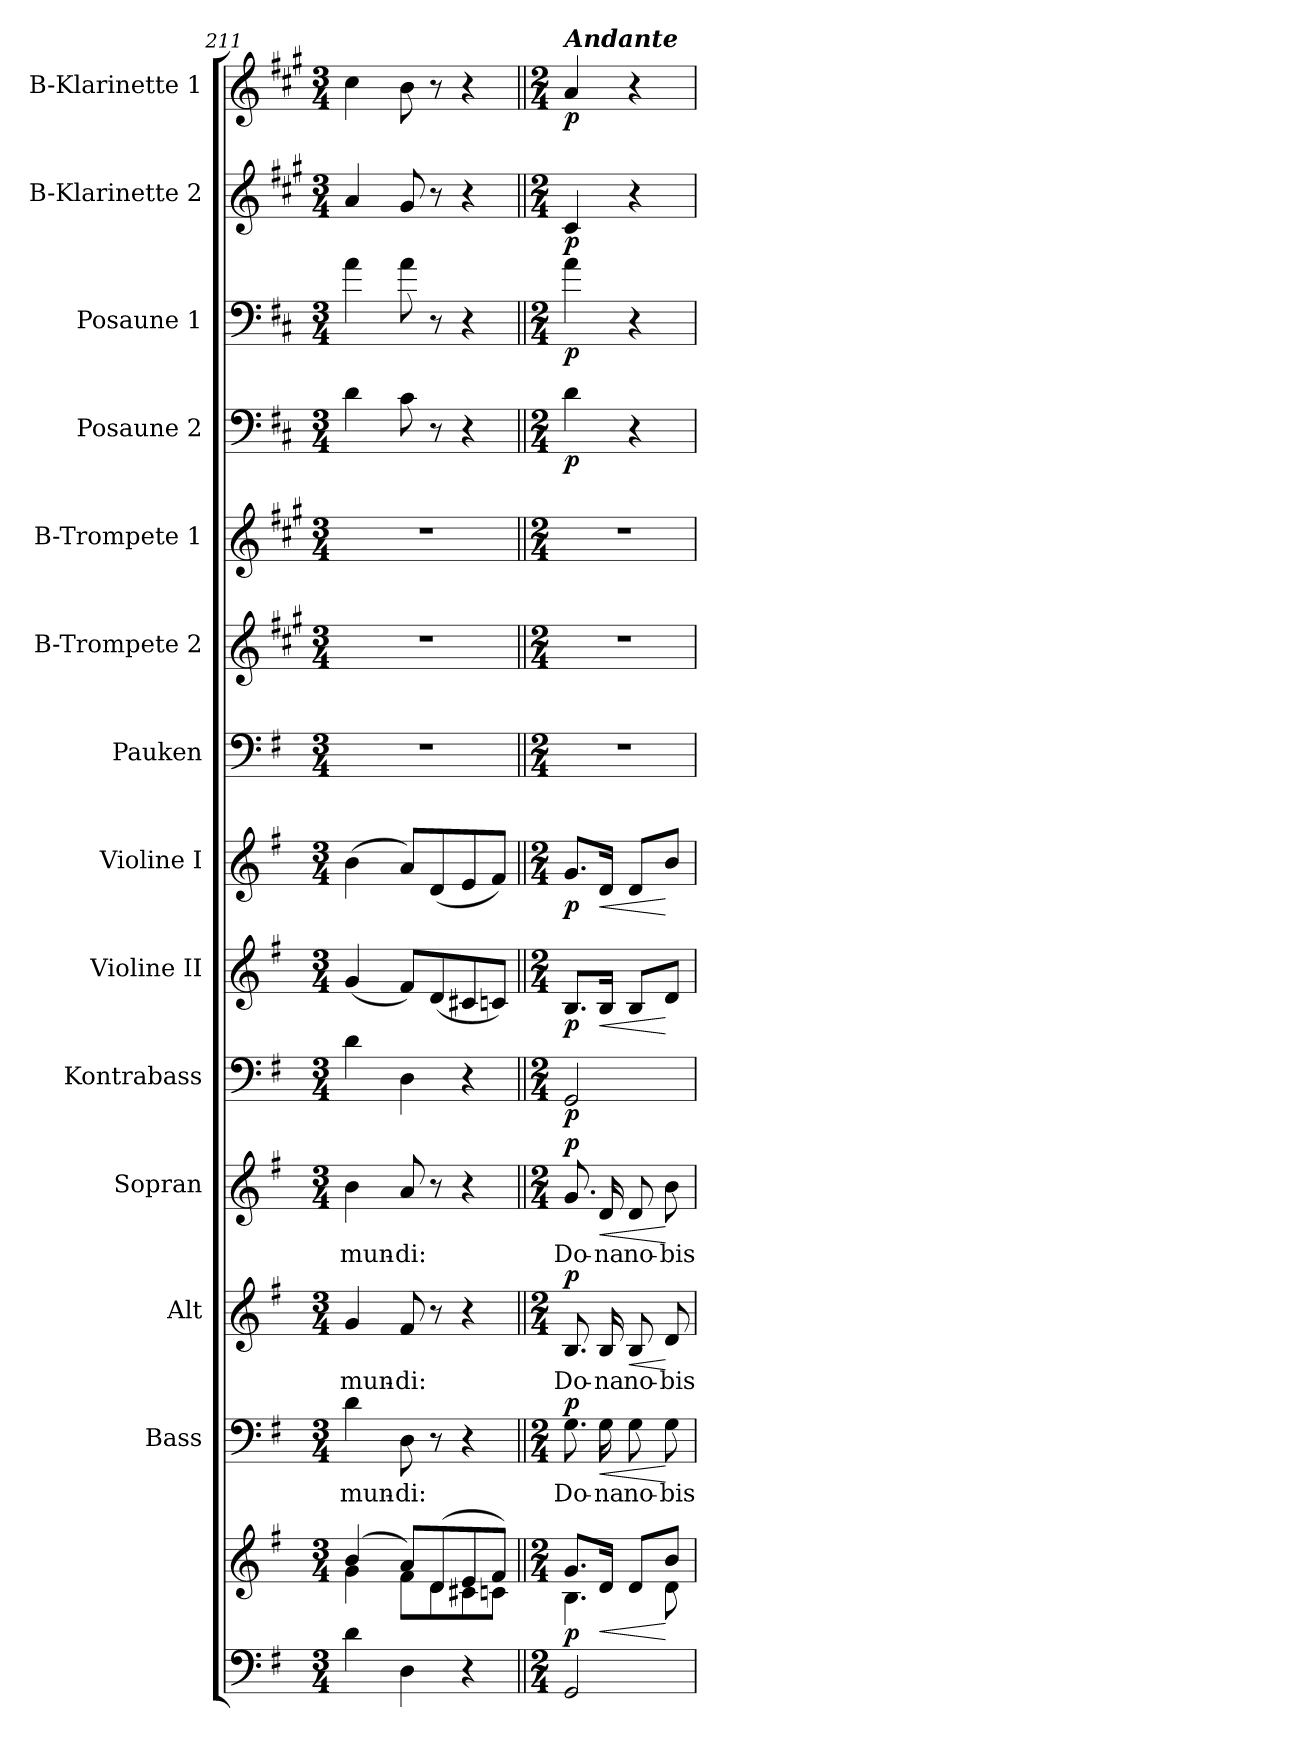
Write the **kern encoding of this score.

**kern	**kern	**dynam	**kern	**text	**dynam	**kern	**text	**dynam	**kern	**text	**dynam	**kern	**dynam	**kern	**dynam	**kern	**dynam	**kern	**kern	**kern	**kern	**dynam	**kern	**dynam	**kern	**dynam	**kern	**dynam
*part14	*part14	*part14	*part13	*part13	*part13	*part12	*part12	*part12	*part11	*part11	*part11	*part10	*part10	*part9	*part9	*part8	*part8	*part7	*part6	*part5	*part4	*part4	*part3	*part3	*part2	*part2	*part1	*part1
*staff15	*staff14	*staff14/15	*staff13	*staff13	*staff13	*staff12	*staff12	*staff12	*staff11	*staff11	*staff11	*staff10	*staff10	*staff9	*staff9	*staff8	*staff8	*staff7	*staff6	*staff5	*staff4	*staff4	*staff3	*staff3	*staff2	*staff2	*staff1	*staff1
*	*	*	*I"Bass	*	*	*I"Alt	*	*	*I"Sopran	*	*	*I"Kontrabass	*	*I"Violine II	*	*I"Violine I	*	*I"Pauken	*I"B-Trompete 2	*I"B-Trompete 1	*I"Posaune 2	*	*I"Posaune 1	*	*I"B-Klarinette 2	*	*I"B-Klarinette 1	*
*	*	*	*I'B.	*	*	*I'A.	*	*	*I'S.	*	*	*I'Kb.	*	*I'Vl. II	*	*I'Vl. I	*	*I'Pk.	*I'B Trp. 2	*I'B Trp. 1	*I'Pos. 2	*	*I'Pos. 1	*	*I'B Kl. 2	*	*I'B Kl. 1	*
*clefF4	*clefG2	*	*clefF4	*	*	*clefG2	*	*	*clefG2	*	*	*clefF4	*	*clefG2	*	*clefG2	*	*clefF4	*clefG2	*clefG2	*clefF4	*	*clefF4	*	*clefG2	*	*clefG2	*
*	*	*	*	*	*	*	*	*	*	*	*	*ITrd7c12	*	*	*	*	*	*	*ITrd1c2	*ITrd1c2	*ITrd4c7	*	*ITrd4c7	*	*ITrd1c2	*	*ITrd1c2	*
*k[f#]	*k[f#]	*	*k[f#]	*	*	*k[f#]	*	*	*k[f#]	*	*	*k[f#]	*	*k[f#]	*	*k[f#]	*	*k[f#]	*k[f#]	*k[f#]	*k[f#]	*	*k[f#]	*	*k[f#]	*	*k[f#]	*
*G:	*G:	*	*G:	*	*	*G:	*	*	*G:	*	*	*G:	*	*G:	*	*G:	*	*G:	*G:	*G:	*G:	*	*G:	*	*G:	*	*G:	*
*M3/4	*M3/4	*	*M3/4	*	*	*M3/4	*	*	*M3/4	*	*	*M3/4	*	*M3/4	*	*M3/4	*	*M3/4	*M3/4	*M3/4	*M3/4	*	*M3/4	*	*M3/4	*	*M3/4	*
=211	=211	=211	=211	=211	=211	=211	=211	=211	=211	=211	=211	=211	=211	=211	=211	=211	=211	=211	=211	=211	=211	=211	=211	=211	=211	=211	=211	=211
*	*^	*	*	*	*	*	*	*	*	*	*	*	*	*	*	*	*	*	*	*	*	*	*	*	*	*	*	*
!	!	!	!	!	!LO:LY:b	!	!	!LO:LY:b	!	!	!LO:LY:b	!	!	!	!	!	!	!	!	!	!	!	!	!	!	!	!	!	!
4d\	(4b/	4g\	.	4d\	mun-	.	4g/	mun-	.	4b\	mun-	.	4D\	.	(<4g/	.	(>4b\	.	2.r	2.r	2.r	4G\	.	4d\	.	4g/	.	4b\	.
!	!	!	!	!	!LO:LY:b	!	!	!LO:LY:b	!	!	!LO:LY:b	!	!	!	!	!	!	!	!	!	!	!	!	!	!	!	!	!	!
4D\	8a/L)	8f#\L	.	8D\	-di:	.	8f#/	-di:	.	8a/	-di:	.	4DD\	.	8f#/L)	.	8a/L)	.	.	.	.	8F#\	.	8d\	.	8f#/	.	8a\	.
.	(>8d/	8d\	.	8r	.	.	8r	.	.	8r	.	.	.	.	(<8d/	.	(<8d/	.	.	.	.	8r	.	8r	.	8r	.	8r	.
4r	8e/	8c#X\	.	4r	.	.	4r	.	.	4r	.	.	4r	.	8c#X/	.	8e/	.	.	.	.	4r	.	4r	.	4r	.	4r	.
.	8f#/J)	8cn\J	.	.	.	.	.	.	.	.	.	.	.	.	8cn/J)	.	8f#/J)	.	.	.	.	.	.	.	.	.	.	.	.
=212||	=212||	=212||	=212||	=212||	=212||	=212||	=212||	=212||	=212||	=212||	=212||	=212||	=212||	=212||	=212||	=212||	=212||	=212||	=212||	=212||	=212||	=212||	=212||	=212||	=212||	=212||	=212||	=212||	=212||
*M2/4	*M2/4	*	*	*M2/4	*	*	*M2/4	*	*	*M2/4	*	*	*M2/4	*	*M2/4	*	*M2/4	*	*M2/4	*M2/4	*M2/4	*M2/4	*	*M2/4	*	*M2/4	*	*M2/4	*
!	!	!	!	!	!	!	!	!	!	!	!	!	!	!	!	!	!	!	!	!	!	!	!	!	!	!	!	!LO:TX:a:Bi:t=Andante	!
!	!	!	!LO:DY:b	!	!LO:LY:b	!LO:DY:a	!	!LO:LY:b	!LO:DY:a	!	!LO:LY:b	!LO:DY:a	!	!LO:DY:b	!	!LO:DY:b	!	!LO:DY:b	!	!	!	!	!LO:DY:b	!	!LO:DY:b	!	!LO:DY:b	!	!LO:DY:b
2GG/	8.g/L	4.B\	p	8.G\	Do-	p	8.B/	Do-	p	8.g/	Do-	p	2GGG/	p	8.B/L	p	8.g/L	p	2r	2r	2r	4G\	p	4d\	p	4B/	p	4g/	p
!	!	!	!LO:HP:b	!	!LO:LY:b	!LO:HP:b	!	!LO:LY:b	!	!	!LO:LY:b	!LO:HP:b	!	!	!	!LO:HP:b	!	!LO:HP:b	!	!	!	!	!	!	!	!	!	!	!
.	16d/Jk	.	<	16G\	-na	<	16B/	-na	.	16d/	-na	<	.	.	16B/Jk	<	16d/Jk	<	.	.	.	.	.	.	.	.	.	.	.
!	!	!	!	!	!LO:LY:b	!	!	!LO:LY:b	!LO:HP:b	!	!LO:LY:b	!	!	!	!	!	!	!	!	!	!	!	!	!	!	!	!	!	!
.	8d/L	.	.	8G\	no-	.	8B/	no-	<	8d/	no-	.	.	.	8B/L	.	8d/L	.	.	.	.	4r	.	4r	.	4r	.	4r	.
!	!	!	!	!	!LO:LY:b	!	!	!LO:LY:b	!	!	!LO:LY:b	!	!	!	!	!	!	!	!	!	!	!	!	!	!	!	!	!	!
.	8b/J	8d\	[	8G\	-bis	[	8d/	-bis	[	8b\	-bis	[	.	.	8d/J	[	8b/J	[	.	.	.	.	.	.	.	.	.	.	.
*	*v	*v	*	*	*	*	*	*	*	*	*	*	*	*	*	*	*	*	*	*	*	*	*	*	*	*	*	*	*
=	=	=	=	=	=	=	=	=	=	=	=	=	=	=	=	=	=	=	=	=	=	=	=	=	=	=	=	=
*-	*-	*-	*-	*-	*-	*-	*-	*-	*-	*-	*-	*-	*-	*-	*-	*-	*-	*-	*-	*-	*-	*-	*-	*-	*-	*-	*-	*-
